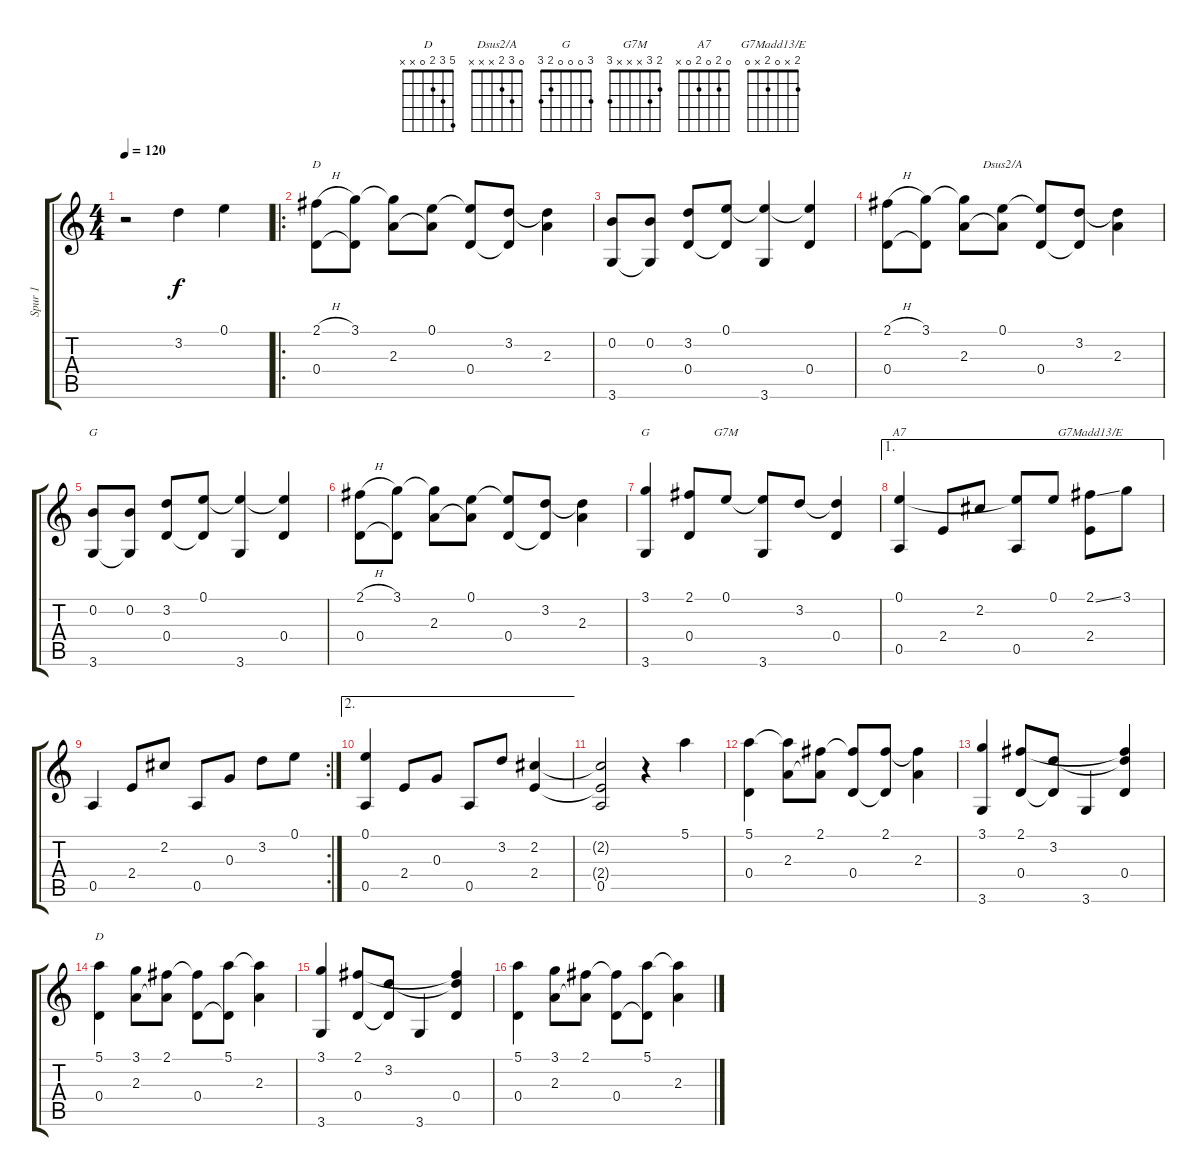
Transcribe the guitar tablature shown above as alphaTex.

\track ("Spur 1" "Spur 1") {instrument acousticguitarnylon}
\staff {score tabs}
\tuning (E4 B3 G3 D3 A2 E2) {hide}
\chord ("D" 2 3 2 0 x x)
\chord ("Dsus2/A" 0 3 2 x x x)
\chord ("G" x 0 x x x 3)
\chord ("G" 3 0 0 0 2 3)
\chord ("G7M" 2 3 x x x 3)
\chord ("A7" 0 2 0 2 0 x)
\chord ("G7Madd13/E" 2 x 0 2 x 0)
\chord ("D" 5 3 2 0 x x)
\ts (4 4)
\tempo 120
\clef g2
\ks c
r.2{dy f instrument acousticguitarnylon} 3.2.4 0.1.4 |
\ro
(2.1{h} 0.4).8{ch "D"} (3.1 0.4{t}).8 (3.1{t} 2.3).8 (0.1 2.3{t}).8 (0.1{t} 0.4).8 (3.2 0.4{t}).8 (3.2{t} 2.3).4 |
(0.2 3.6).8 (0.2 3.6{t}).8 (3.2 0.4).8 (0.1 0.4{t}).8 (0.1{t} 3.6).4 (0.1{t} 0.4).4 |
(2.1{h} 0.4).8 (3.1 0.4{t}).8 (3.1{t} 2.3).8 (0.1 2.3{t}).8{ch "Dsus2/A"} (0.1{t} 0.4).8 (3.2 0.4{t}).8 (3.2{t} 2.3).4 |
(0.2 3.6).8{ch "G"} (0.2 3.6{t}).8 (3.2 0.4).8 (0.1 0.4{t}).8 (0.1{t} 3.6).4 (0.1{t} 0.4).4 |
(2.1{h} 0.4).8 (3.1 0.4{t}).8 (3.1{t} 2.3).8 (0.1 2.3{t}).8 (0.1{t} 0.4).8 (3.2 0.4{t}).8 (3.2{t} 2.3).4 |
(3.1 3.6).4{ch "G"} (2.1 0.4).8 0.1.8{ch "G7M"} (0.1{t} 3.6).8 3.2.8 (3.2{t} 0.4).4 |
\ae 1
(0.1 0.5).4{ch "A7"} 2.4.8 2.2.8 (0.1{t} 0.5).8 0.1.8 (2.1{ss} 2.4).8{ch "G7Madd13/E"} 3.1.8 |
\rc 2
0.5.4 2.4.8 2.2.8 0.5.8 0.3.8 3.2.8 0.1.8 |
\ae 2
(0.1 0.5).4 2.4.8 0.3.8 0.5.8 3.2.8 (2.2 2.4).4 |
(2.2{t} 2.4{t} 0.5).2 r.4 5.1.4 |
(5.1 0.4).4 (5.1{t} 2.3).8 (2.1 2.3{t}).8 (2.1{t} 0.4).8 (2.1 0.4{t}).8 (2.1{t} 2.3).4 |
(3.1 3.6).4 (2.1 0.4).8 (3.2 0.4{t}).8 3.6.4 (2.1{t} 3.2{t} 0.4).4 |
(5.1 0.4).4{ch "D"} (3.1 2.3).8 (2.1 2.3{t}).8 (2.1{t} 0.4).8 (5.1 0.4{t}).8 (5.1{t} 2.3).4 |
(3.1 3.6).4 (2.1 0.4).8 (3.2 0.4{t}).8 3.6.4 (2.1{t} 3.2{t} 0.4).4 |
(5.1 0.4).4 (3.1 2.3).8 (2.1 2.3{t}).8 (2.1{t} 0.4).8 (5.1 0.4{t}).8 (5.1{t} 2.3).4
